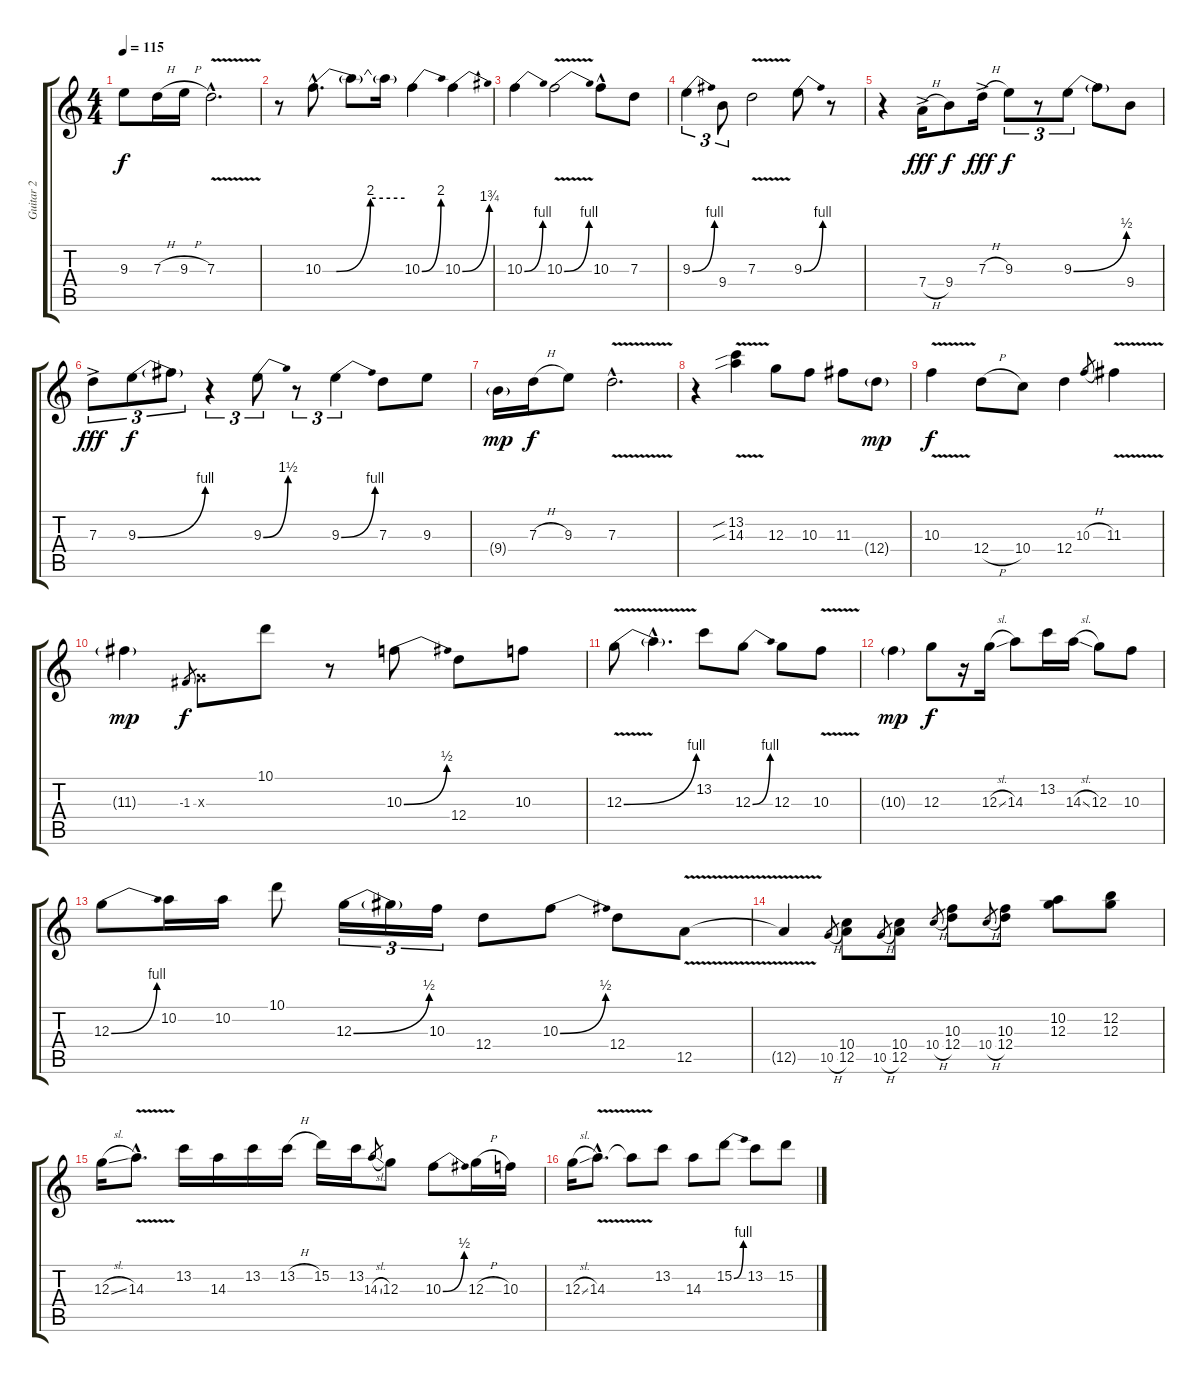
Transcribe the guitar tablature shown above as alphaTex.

\track ("Guitar 2" "Guitar 2") {instrument overdrivenguitar}
\staff {score tabs}
\tuning (E4 B3 G3 D3 A2 E2) {hide}
\ts (4 4)
\tempo 115
\clef g2
\ks c
9.3{t}.8{dy f} 7.3{h}.16 9.3{h}.16 7.3{v hac}.2{d} |
r.8 10.3{be (custom 0 0 10 0 35 8 60 8) hac}.8{d} 10.3{t}.8 10.3{t}.16 10.3{be (bend 0 0 60 8)}.4 10.3{be (bend 0 0 60 7)}.4 |
10.3{be (bend 0 0 60 4)}.4 10.3{be (bend 0 0 60 4) v}.2 10.3{hac}.8 7.3.8 |
9.3{be (bend 0 0 60 4)}.4{tu (3 2)} 9.4.8{tu (3 2)} 7.3{v}.2 9.3{be (bend 0 0 60 4)}.8 r.8 |
r.4 7.4{h ac}.16{dy fff} 9.4.8{dy f} 7.3{h ac}.16{dy fff} 9.3.8{tu (3 2) dy f} r.8{tu (3 2)} 9.3{be (bend 0 0 60 2)}.8{tu (3 2)} 9.3{t}.8 9.4.8 |
7.3{ac}.8{tu (3 2) dy fff} 9.3{be (bend 0 0 60 4)}.8{tu (3 2) dy f} 9.3{t}.8{tu (3 2)} r.4{tu (3 2)} 9.3{be (bend 0 0 60 6)}.8{tu (3 2)} r.8{tu (3 2)} 9.3{be (bend 0 0 60 4)}.4{tu (3 2)} 7.3.8 9.3.8 |
9.4{g}.16{dy mp} 7.3{h}.16{dy f} 9.3.8 7.3{v hac}.2{d} |
r.4 (13.2{v sib} 14.3{v sib}).4 12.3.8 10.3.8 11.3.8 12.4{g}.8{dy mp} |
10.3{v}.4{dy f} 12.4{h}.8 10.4.8 12.4.4 10.3{h}.8{gr} 11.3{v}.4 |
11.3{g}.4{dy mp} -1.3.8{gr dy f} 0.3{x}.8 10.1.8 r.8 10.3{be (bend 0 0 60 2)}.8 12.4.8 10.3.8 |
12.3{be (bend 0 0 60 4) v}.8 12.3{hac t}.4{d} 13.2.8 12.3{be (bend 0 0 60 4)}.8 12.3.8 10.3{v}.8 |
10.3{g}.4{dy mp} 12.3.8{dy f} r.16 12.3{sl}.16 14.3.8 13.2.16 14.3{sl}.16 12.3.8 10.3.8 |
12.3{be (bend 0 0 60 4)}.8 10.2.16 10.2.16 10.1.8 12.3{be (bend 0 0 60 2)}.16{tu (3 2)} 12.3{t}.16{tu (3 2)} 10.3.16{tu (3 2)} 12.4.8 10.3{be (bend 0 0 60 2)}.8 12.4.8 12.5{v}.8 |
12.5{t}.4 10.5{h}.8{gr} (10.4 12.5).8 10.5{h}.8{gr} (10.4 12.5).8 10.4{h}.8{gr} (10.3 12.4).8 10.4{h}.8{gr} (10.3 12.4).8 (10.2 12.3).8 (12.2 12.3).8 |
12.3{sl}.16 14.3{v hac}.8{d} 13.2.16 14.3.16 13.2.16 13.2{h}.16 15.2.16 13.2.16 14.3{sl}.8{gr} 12.3.8 10.3{be (bend 0 0 60 2)}.8 12.3{h}.16 10.3.16 |
12.3{sl}.16 14.3{v hac}.8{d} 14.3{t}.8 13.2.8 14.3.8 15.2{be (bend 0 0 60 4)}.8 13.2.8 15.2.8
